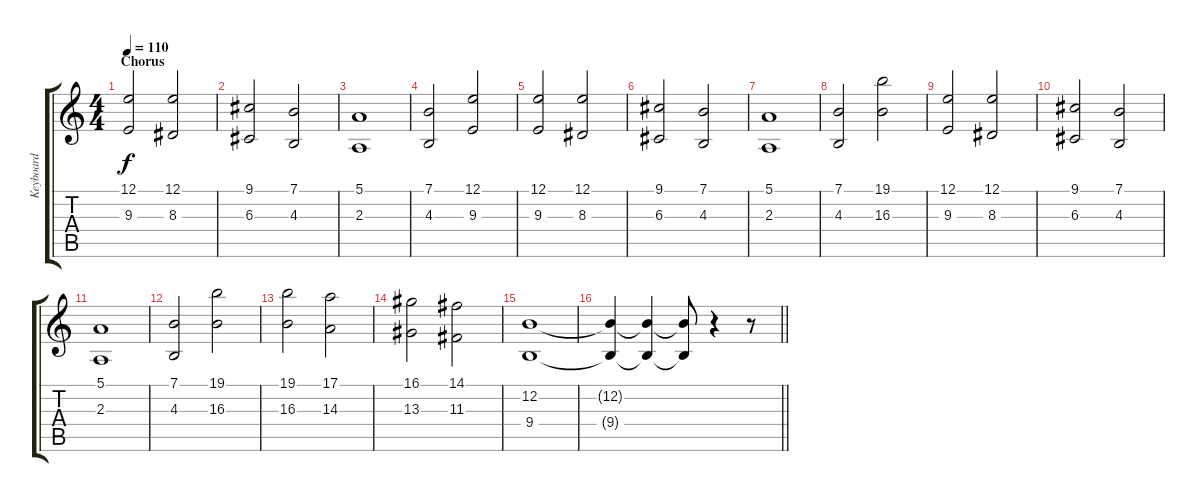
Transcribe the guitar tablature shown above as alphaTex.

\track ("Keyboard" "Keyboard") {instrument stringensemble1}
\staff {score tabs}
\tuning (E4 B3 G3 D3 A2 E2) {hide}
\ts (4 4)
\section ("" "Chorus")
\tempo 110
\clef g2
\ks c
(12.1 9.3).2{dy f} (12.1 8.3).2 |
(9.1 6.3).2 (7.1 4.3).2 |
(5.1 2.3).1 |
(7.1 4.3).2 (12.1 9.3).2 |
(12.1 9.3).2 (12.1 8.3).2 |
(9.1 6.3).2 (7.1 4.3).2 |
(5.1 2.3).1 |
(7.1 4.3).2 (19.1 16.3).2 |
(12.1 9.3).2 (12.1 8.3).2 |
(9.1 6.3).2 (7.1 4.3).2 |
(5.1 2.3).1 |
(7.1 4.3).2 (19.1 16.3).2 |
(19.1 16.3).2 (17.1 14.3).2 |
(16.1 13.3).2 (14.1 11.3).2 |
(12.2 9.4).1 |
\barLineRight lightlight
(12.2{t} 9.4{t}).4 (12.2{t} 9.4{t}).4 (12.2{t} 9.4{t}).8 r.4 r.8
